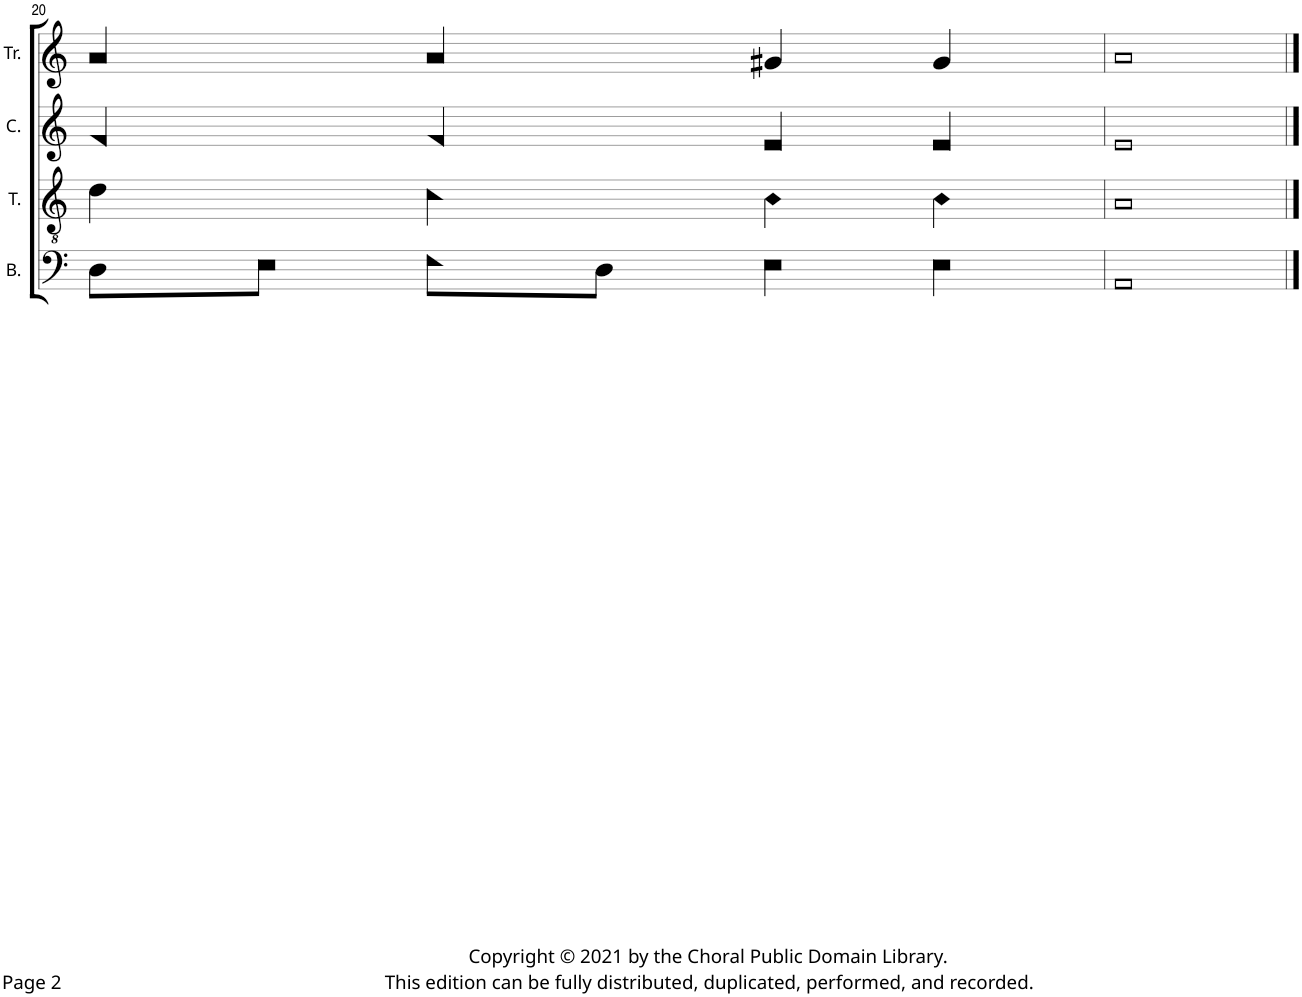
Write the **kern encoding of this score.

**kern	**kern	**kern	**kern
*part4	*part3	*part2	*part1
*staff4	*staff3	*staff2	*staff1
*I"Bass	*I"Tenor	*I"Counter	*I"Treble
*I'B.	*I'T.	*I'C.	*I'Tr.
!!LO:PB:g=z
*clefF4	*clefGv2	*clefG2	*clefG2
*k[]	*k[]	*k[]	*k[]
*M2/2	*M2/2	*M2/2	*M2/2
*met(c|)	*met(c|)	*met(c|)	*met(c|)
=20	=20	=20	=20
8D!\L	4d!\	4f!/	4a!/
8E!\J	.	.	.
8F!\L	4c!\	4f!/	4a!/
8D!\J	.	.	.
4E!\	4B!\	4e!/	4g#X!/
4E!\	4B!\	4e!/	4g#!/
=21	=21	=21	=21
1AA!	1A!	1e!	1a!
==	==	==	==
*-	*-	*-	*-
